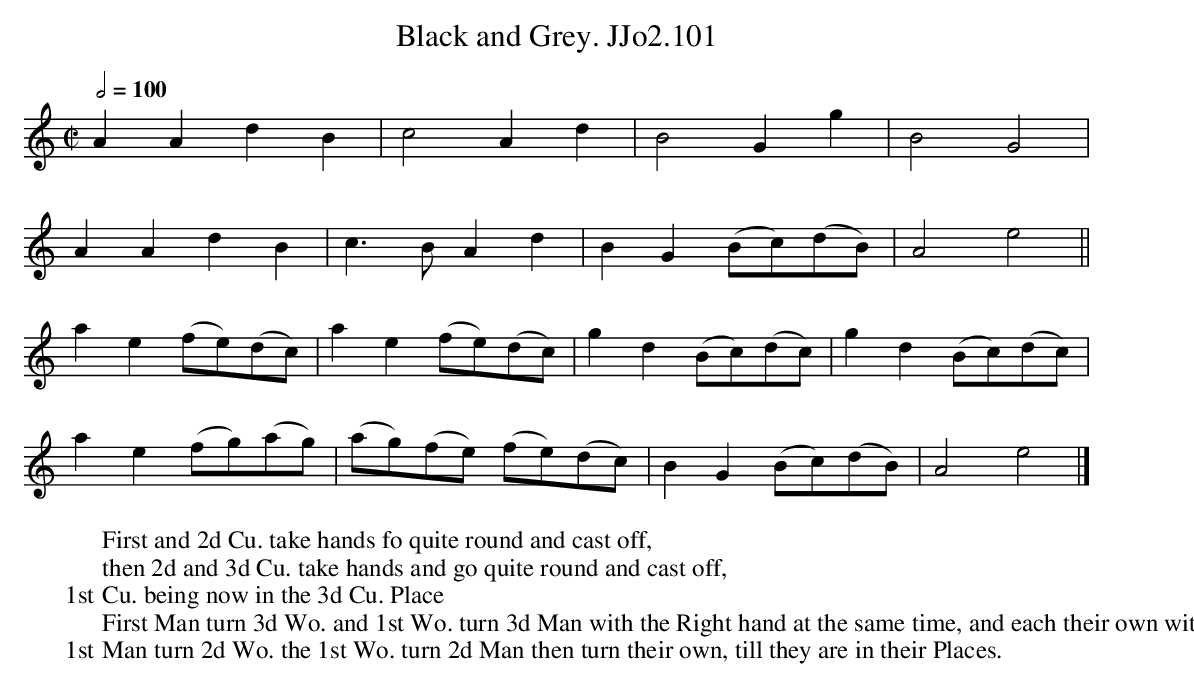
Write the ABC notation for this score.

X:1
T:Black and Grey. JJo2.101
M:C|
L:1/4
Q:1/2=100
K:AM
AAdB | c2 Ad | B2Gg | B2G2 |
AAdB | c>BAd | BG (B/c/)(d/B/) | A2e2 ||
ae (f/e/)(d/c/) | ae (f/e/)(d/c/) | gd (B/c/)(d/c/) | gd (B/c/)(d/c/) |
ae (f/g/)(a/g/) | (a/g/)(f/e/) (f/e/)(d/c/) | BG (B/c/)(d/B/) | A2e2 |]
W:First and 2d Cu. take hands fo quite round and cast off,
W:then 2d and 3d Cu. take hands and go quite round and cast off,
W:1st Cu. being now in the 3d Cu. Place
W:First Man turn 3d Wo. and 1st Wo. turn 3d Man with the Right hand at the same time, and each their own with the left
W:1st Man turn 2d Wo. the 1st Wo. turn 2d Man then turn their own, till they are in their Places.
